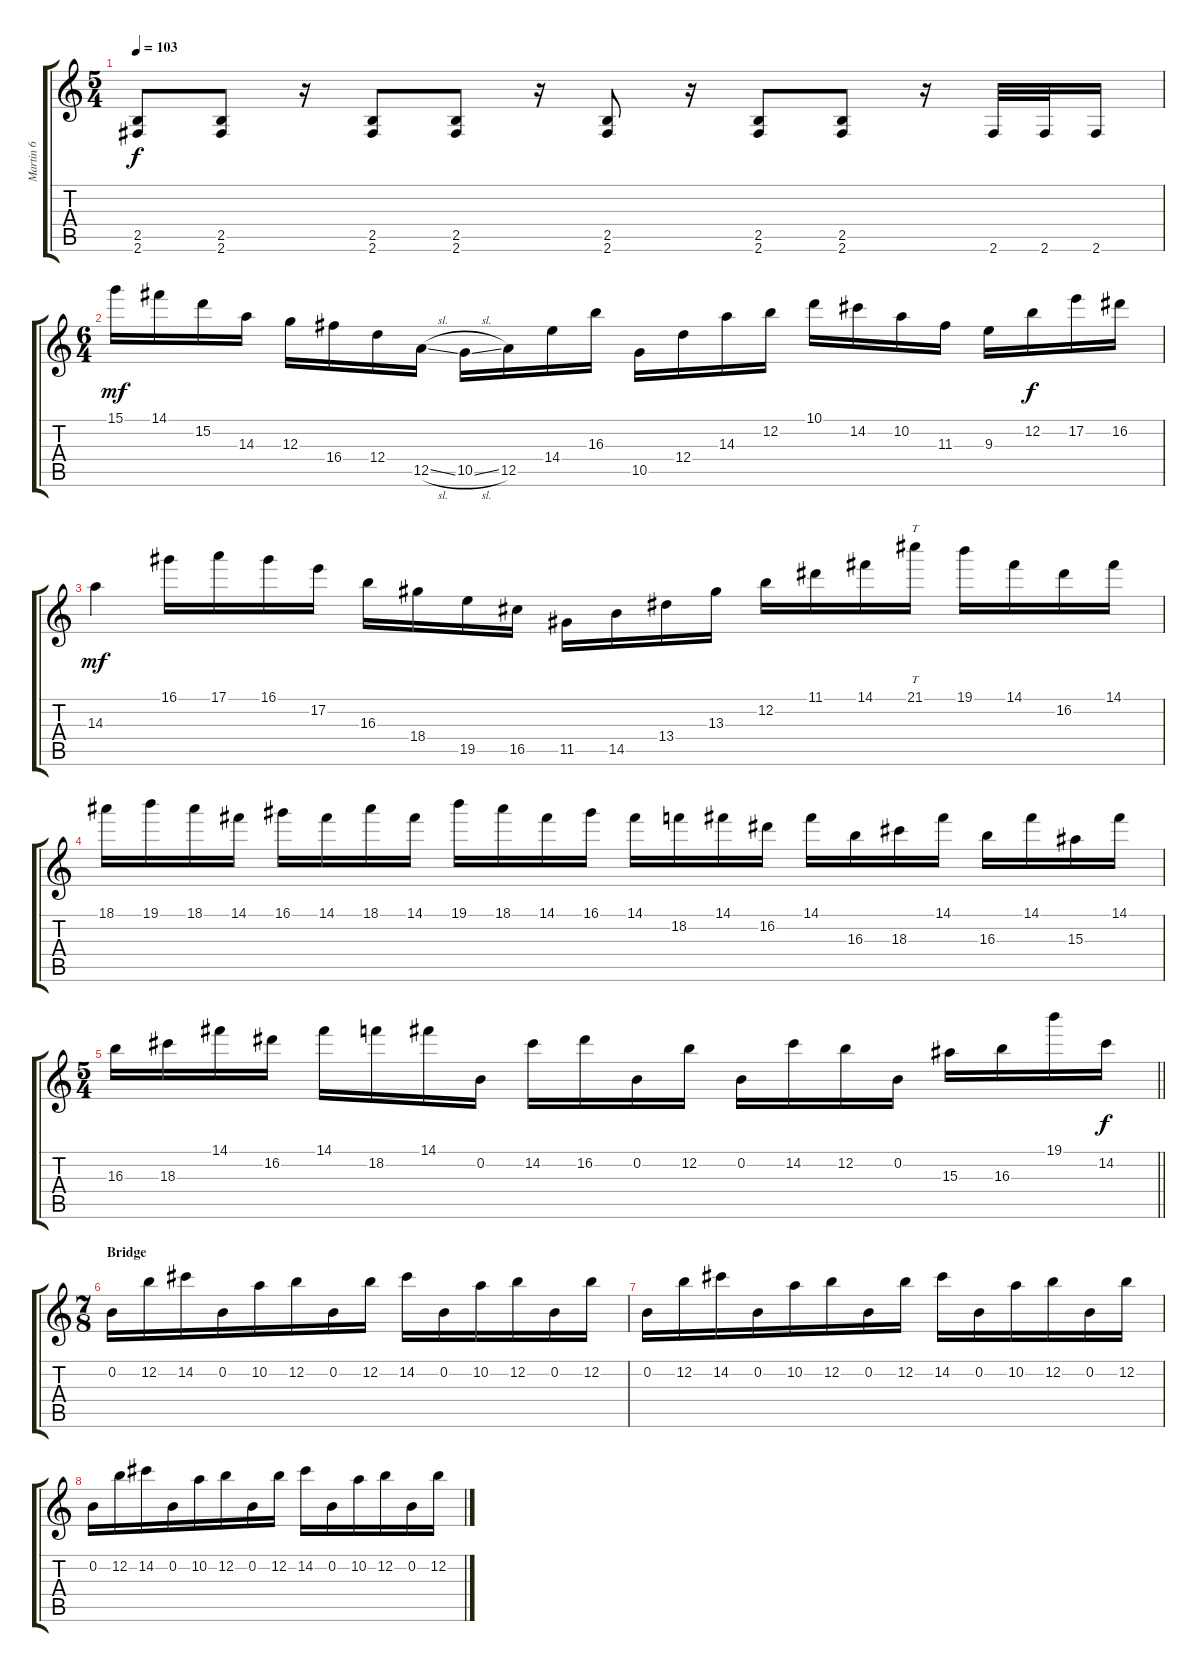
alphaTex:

\track ("Martin 6" "Martin 6") {instrument distortionguitar}
\staff {score tabs}
\tuning (E4 B3 G3 D3 A2 E2) {hide}
\ts (5 4)
\tempo 103
\clef g2
\ks c
(2.5 2.6).8{dy f} (2.5 2.6).8 r.16 (2.5 2.6).8 (2.5 2.6).8 r.16 (2.5 2.6).8 r.16 (2.5 2.6).8 (2.5 2.6).8 r.16 2.6.32 2.6.32 2.6.16 |
\ts (6 4)
15.1.16{dy mf} 14.1.16 15.2.16 14.3.16 12.3.16 16.4.16 12.4.16 12.5{sl}.16 10.5{sl}.16 12.5.16 14.4.16 16.3.16 10.5.16 12.4.16 14.3.16 12.2.16 10.1.16 14.2.16 10.2.16 11.3.16 9.3.16 12.2.16{dy f} 17.2.16 16.2.16 |
14.3.4{dy mf} 16.1.16 17.1.16 16.1.16 17.2.16 16.3.16 18.4.16 19.5.16 16.5.16 11.5.16 14.5.16 13.4.16 13.3.16 12.2.16 11.1.16 14.1.16 21.1.16{tt} 19.1.16 14.1.16 16.2.16 14.1.16 |
18.1.16 19.1.16 18.1.16 14.1.16 16.1.16 14.1.16 18.1.16 14.1.16 19.1.16 18.1.16 14.1.16 16.1.16 14.1.16 18.2.16 14.1.16 16.2.16 14.1.16 16.3.16 18.3.16 14.1.16 16.3.16 14.1.16 15.3.16 14.1.16 |
\ts (5 4)
\barLineRight lightlight
16.3.16 18.3.16 14.1.16 16.2.16 14.1.16 18.2.16 14.1.16 0.2.16 14.2.16 16.2.16 0.2.16 12.2.16 0.2.16 14.2.16 12.2.16 0.2.16 15.3.16 16.3.16 19.1.16 14.2.16{dy f} |
\ts (7 8)
\section ("" "Bridge")
0.2.16 12.2.16 14.2.16 0.2.16 10.2.16 12.2.16 0.2.16 12.2.16 14.2.16 0.2.16 10.2.16 12.2.16 0.2.16 12.2.16 |
0.2.16 12.2.16 14.2.16 0.2.16 10.2.16 12.2.16 0.2.16 12.2.16 14.2.16 0.2.16 10.2.16 12.2.16 0.2.16 12.2.16 |
0.2.16 12.2.16 14.2.16 0.2.16 10.2.16 12.2.16 0.2.16 12.2.16 14.2.16 0.2.16 10.2.16 12.2.16 0.2.16 12.2.16
